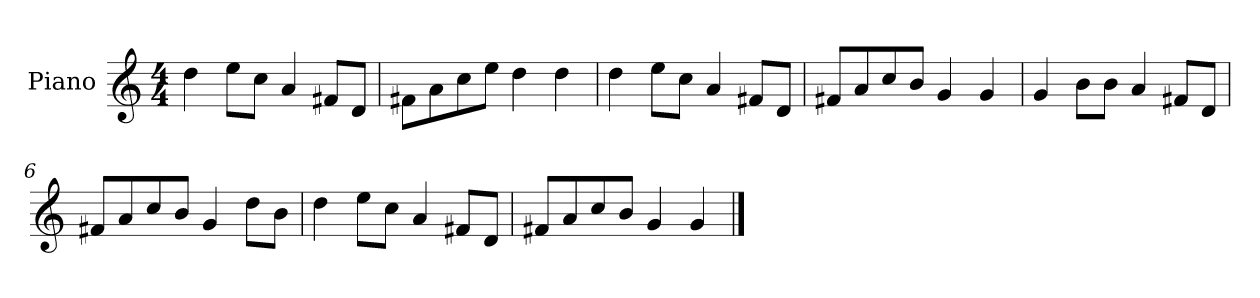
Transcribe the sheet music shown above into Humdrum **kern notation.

**kern
*part1
*staff1
*I"Piano
*I'P-no
*clefG2
*k[]
*M4/4
*MM90
=1
4dd\
8ee\L
8cc\J
4a/
8f#X/L
8d/J
=2
8f#X\L
8a\
8cc\
8ee\J
4dd\
4dd\
=3
4dd\
8ee\L
8cc\J
4a/
8f#X/L
8d/J
=4
8f#X/L
8a/
8cc/
8b/J
4g/
4g/
=5
4g/
8b\L
8b\J
4a/
8f#X/L
8d/J
!!LO:LB:g=z
=6
8f#X/L
8a/
8cc/
8b/J
4g/
8dd\L
8b\J
=7
4dd\
8ee\L
8cc\J
4a/
8f#X/L
8d/J
=8
8f#X/L
8a/
8cc/
8b/J
4g/
4g/
==
*-
